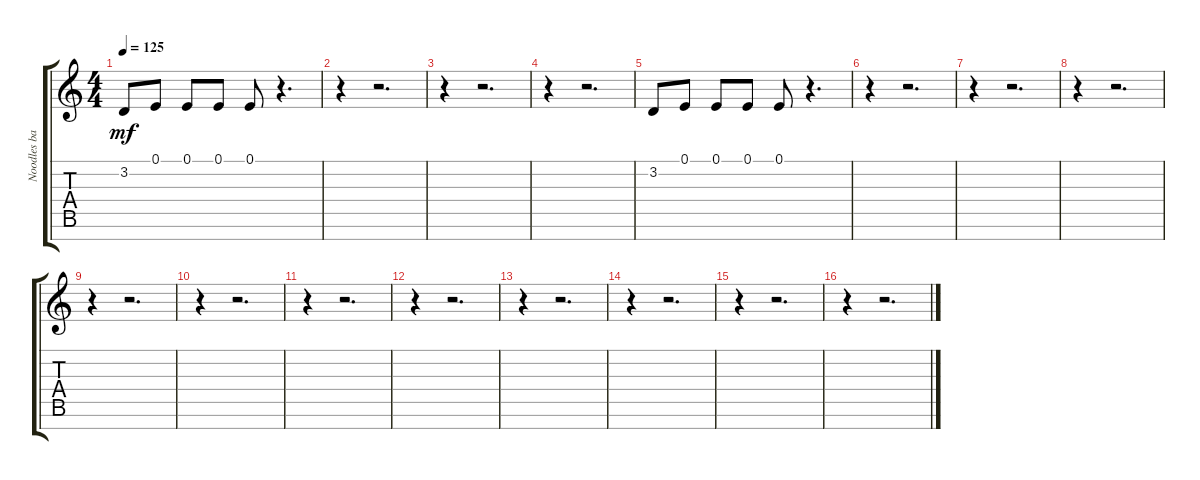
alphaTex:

\track ("Noodles back Vocal" "Noodles ba") {instrument englishhorn}
\staff {score tabs}
\tuning (E4 B3 G3 D3 A2 E2 B1) {hide}
\ts (4 4)
\tempo 125
\clef g2
\ks c
3.2.8{dy mf} 0.1.8 0.1.8 0.1.8 0.1.8 r.4{d} |
r.4 r.2{d} |
r.4 r.2{d} |
r.4 r.2{d} |
3.2.8 0.1.8 0.1.8 0.1.8 0.1.8 r.4{d} |
r.4 r.2{d} |
r.4 r.2{d} |
r.4 r.2{d} |
r.4 r.2{d} |
r.4 r.2{d} |
r.4 r.2{d} |
r.4 r.2{d} |
r.4 r.2{d} |
r.4 r.2{d} |
r.4 r.2{d} |
r.4 r.2{d}
